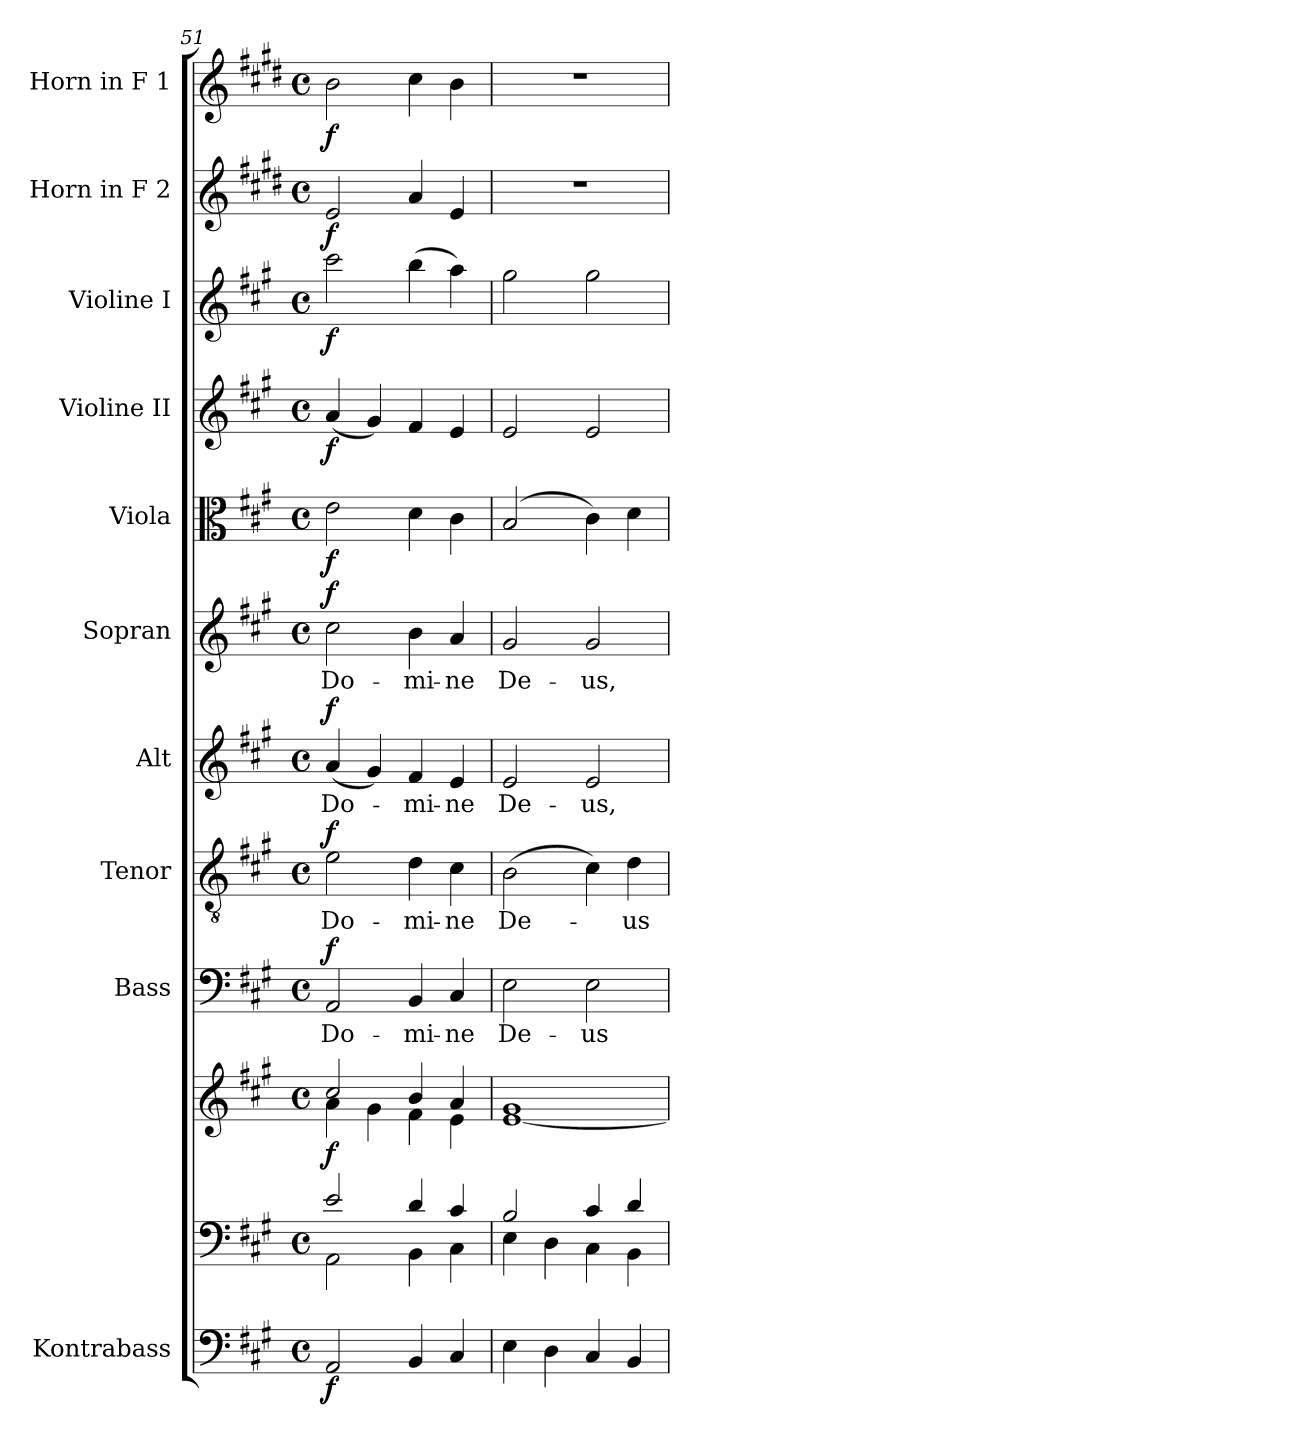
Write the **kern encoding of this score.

**kern	**dynam	**kern	**kern	**dynam	**kern	**text	**dynam	**kern	**text	**dynam	**kern	**text	**dynam	**kern	**text	**dynam	**kern	**dynam	**kern	**dynam	**kern	**dynam	**kern	**dynam	**kern	**dynam
*part11	*part11	*part10	*part10	*part10	*part9	*part9	*part9	*part8	*part8	*part8	*part7	*part7	*part7	*part6	*part6	*part6	*part5	*part5	*part4	*part4	*part3	*part3	*part2	*part2	*part1	*part1
*staff12	*staff12	*staff11	*staff10	*staff10/11	*staff9	*staff9	*staff9	*staff8	*staff8	*staff8	*staff7	*staff7	*staff7	*staff6	*staff6	*staff6	*staff5	*staff5	*staff4	*staff4	*staff3	*staff3	*staff2	*staff2	*staff1	*staff1
*I"Kontrabass	*	*	*	*	*I"Bass	*	*	*I"Tenor	*	*	*I"Alt	*	*	*I"Sopran	*	*	*I"Viola	*	*I"Violine II	*	*I"Violine I	*	*I"Horn in F 2	*	*I"Horn in F 1	*
*I'Kb.	*	*	*	*	*I'B.	*	*	*I'T.	*	*	*I'A.	*	*	*I'S.	*	*	*I'Vla.	*	*I'Vl. II	*	*I'Vl. I	*	*	*	*	*
*clefF4	*	*clefF4	*clefG2	*	*clefF4	*	*	*clefGv2	*	*	*clefG2	*	*	*clefG2	*	*	*clefC3	*	*clefG2	*	*clefG2	*	*clefG2	*	*clefG2	*
*ITrd7c12	*	*	*	*	*	*	*	*	*	*	*	*	*	*	*	*	*	*	*	*	*	*	*ITrd4c7	*	*ITrd4c7	*
*k[f#c#g#]	*	*k[f#c#g#]	*k[f#c#g#]	*	*k[f#c#g#]	*	*	*k[f#c#g#]	*	*	*k[f#c#g#]	*	*	*k[f#c#g#]	*	*	*k[f#c#g#]	*	*k[f#c#g#]	*	*k[f#c#g#]	*	*k[f#c#g#]	*	*k[f#c#g#]	*
*A:	*	*A:	*A:	*	*A:	*	*	*A:	*	*	*A:	*	*	*A:	*	*	*A:	*	*A:	*	*A:	*	*A:	*	*A:	*
*M4/4	*	*M4/4	*M4/4	*	*M4/4	*	*	*M4/4	*	*	*M4/4	*	*	*M4/4	*	*	*M4/4	*	*M4/4	*	*M4/4	*	*M4/4	*	*M4/4	*
*met(c)	*	*met(c)	*met(c)	*	*met(c)	*	*	*met(c)	*	*	*met(c)	*	*	*met(c)	*	*	*met(c)	*	*met(c)	*	*met(c)	*	*met(c)	*	*met(c)	*
=51	=51	=51	=51	=51	=51	=51	=51	=51	=51	=51	=51	=51	=51	=51	=51	=51	=51	=51	=51	=51	=51	=51	=51	=51	=51	=51
*	*	*^	*^	*	*	*	*	*	*	*	*	*	*	*	*	*	*	*	*	*	*	*	*	*	*	*
!	!LO:DY:b	!	!	!	!	!LO:DY:b	!	!LO:LY:b	!LO:DY:a	!	!LO:LY:b	!LO:DY:a	!	!LO:LY:b	!LO:DY:a	!	!LO:LY:b	!LO:DY:a	!	!LO:DY:b	!	!LO:DY:b	!	!LO:DY:b	!	!LO:DY:b	!	!LO:DY:b
2AAA/	f	2e/	2AA\	2cc#/	4a\	f	2AA/	Do-	f	2e\	Do-	f	(<4a/	Do-	f	2cc#\	Do-	f	2e\	f	(<4a/	f	2ccc#\	f	2A/	f	2e\	f
.	.	.	.	.	4g#\	.	.	.	.	.	.	.	4g#/)	.	.	.	.	.	.	.	4g#/)	.	.	.	.	.	.	.
!	!	!	!	!	!	!	!	!LO:LY:b	!	!	!LO:LY:b	!	!	!LO:LY:b	!	!	!LO:LY:b	!	!	!	!	!	!	!	!	!	!	!
4BBB/	.	4d/	4BB\	4b/	4f#\	.	4BB/	-mi-	.	4d\	-mi-	.	4f#/	-mi-	.	4b\	-mi-	.	4d\	.	4f#/	.	(>4bb\	.	4d/	.	4f#\	.
!	!	!	!	!	!	!	!	!LO:LY:b	!	!	!LO:LY:b	!	!	!LO:LY:b	!	!	!LO:LY:b	!	!	!	!	!	!	!	!	!	!	!
4CC#/	.	4c#/	4C#\	4a/	4e\	.	4C#/	-ne	.	4c#\	-ne	.	4e/	-ne	.	4a/	-ne	.	4c#\	.	4e/	.	4aa\)	.	4A/	.	4e\	.
=52	=52	=52	=52	=52	=52	=52	=52	=52	=52	=52	=52	=52	=52	=52	=52	=52	=52	=52	=52	=52	=52	=52	=52	=52	=52	=52	=52	=52
!	!	!	!	!	!	!	!	!LO:LY:b	!	!	!LO:LY:b	!	!	!LO:LY:b	!	!	!LO:LY:b	!	!	!	!	!	!	!	!	!	!	!
4EE\	.	2B/	4E\	1g#	[<1e	.	2E\	De-	.	(>2B\	De-	.	2e/	De-	.	2g#/	De-	.	(2B/	.	2e/	.	2gg#\	.	1r	.	1r	.
4DD\	.	.	4D\	.	.	.	.	.	.	.	.	.	.	.	.	.	.	.	.	.	.	.	.	.	.	.	.	.
!	!	!	!	!	!	!	!	!LO:LY:b	!	!	!	!	!	!LO:LY:b	!	!	!LO:LY:b	!	!	!	!	!	!	!	!	!	!	!
4CC#/	.	4c#/	4C#\	.	.	.	2E\	-us	.	4c#\)	.	.	2e/	-us,	.	2g#/	-us,	.	4c#\)	.	2e/	.	2gg#\	.	.	.	.	.
!	!	!	!	!	!	!	!	!	!	!	!LO:LY:b	!	!	!	!	!	!	!	!	!	!	!	!	!	!	!	!	!
4BBB/	.	4d/	4BB\	.	.	.	.	.	.	4d\	-us	.	.	.	.	.	.	.	4d\	.	.	.	.	.	.	.	.	.
*	*	*v	*v	*	*	*	*	*	*	*	*	*	*	*	*	*	*	*	*	*	*	*	*	*	*	*	*	*
*	*	*	*v	*v	*	*	*	*	*	*	*	*	*	*	*	*	*	*	*	*	*	*	*	*	*	*	*
=	=	=	=	=	=	=	=	=	=	=	=	=	=	=	=	=	=	=	=	=	=	=	=	=	=	=
*-	*-	*-	*-	*-	*-	*-	*-	*-	*-	*-	*-	*-	*-	*-	*-	*-	*-	*-	*-	*-	*-	*-	*-	*-	*-	*-
